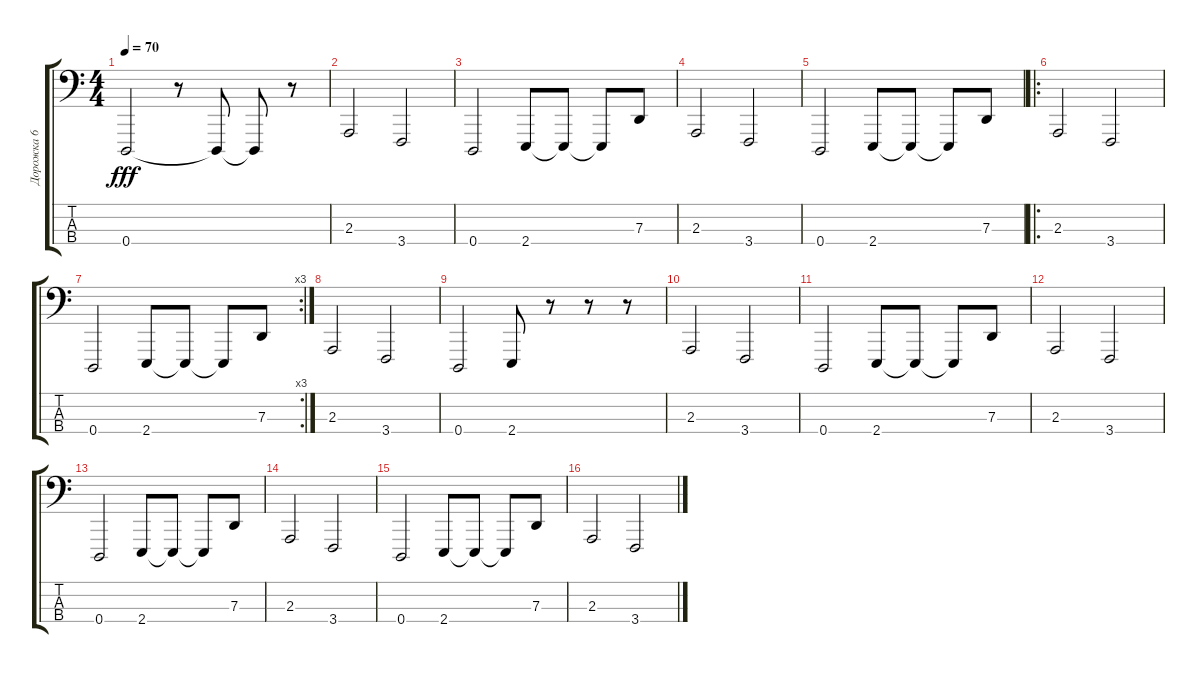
\track ("Дорожка 6" "Дорожка 6") {instrument stringensemble2}
\staff {score tabs}
\tuning (F2 C2 G1 D1) {hide}
\ts (4 4)
\tempo 70
\clef f4
\ks c
0.4.2{dy fff} r.8 0.4{t}.8 0.4{t}.8 r.8 |
2.3.2 3.4.2 |
0.4.2 2.4.8 2.4{t}.8 2.4{t}.8 7.3.8 |
2.3.2 3.4.2 |
0.4.2 2.4.8 2.4{t}.8 2.4{t}.8 7.3.8 |
\ro
2.3.2 3.4.2 |
\rc 3
0.4.2 2.4.8 2.4{t}.8 2.4{t}.8 7.3.8 |
2.3.2 3.4.2 |
0.4.2 2.4.8 r.8 r.8 r.8 |
2.3.2 3.4.2 |
0.4.2 2.4.8 2.4{t}.8 2.4{t}.8 7.3.8 |
2.3.2 3.4.2 |
0.4.2 2.4.8 2.4{t}.8 2.4{t}.8 7.3.8 |
2.3.2 3.4.2 |
0.4.2 2.4.8 2.4{t}.8 2.4{t}.8 7.3.8 |
2.3.2 3.4.2
